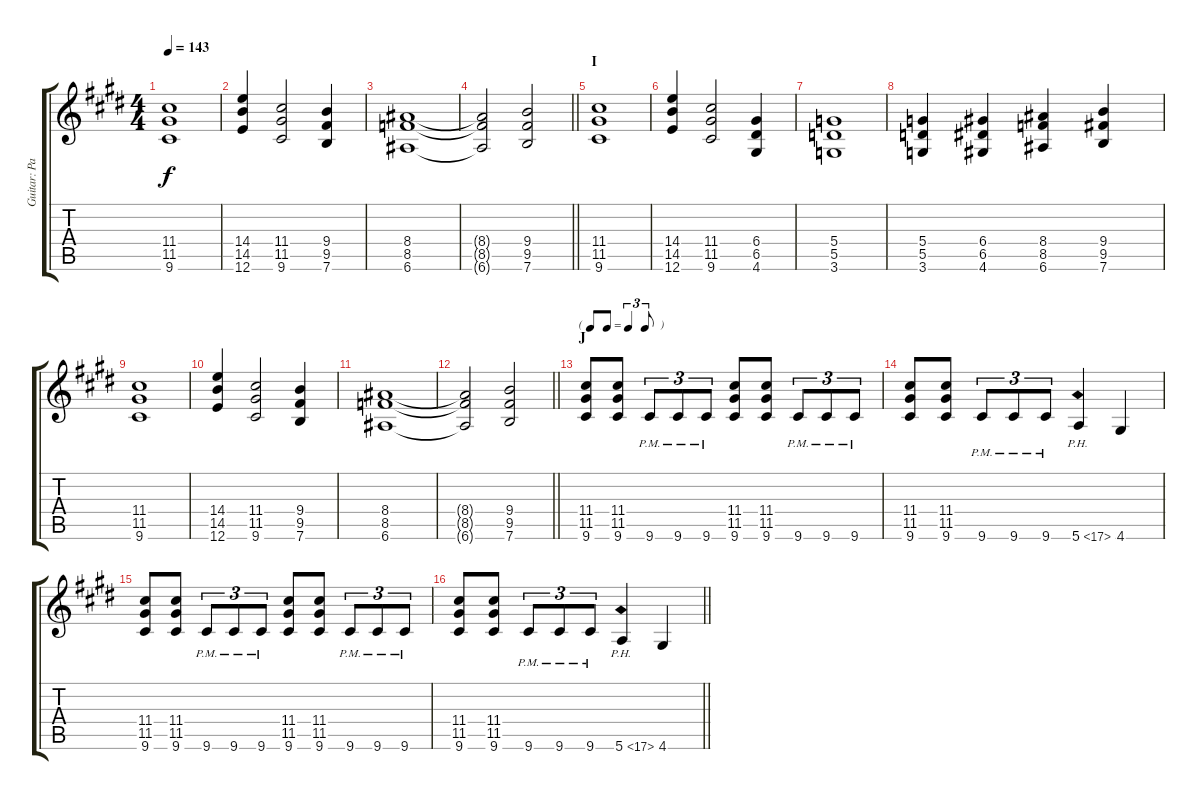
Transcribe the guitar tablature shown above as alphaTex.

\track ("Guitar: Paul" "Guitar: Pa") {instrument overdrivenguitar}
\staff {score tabs}
\tuning (E4 B3 G3 D3 A2 E2) {hide}
\ts (4 4)
\tempo 143
\clef g2
\ks e
(11.4 11.5 9.6).1{dy f} |
(14.4 14.5 12.6).4 (11.4 11.5 9.6).2 (9.4 9.5 7.6).4 |
(8.4 8.5 6.6).1 |
\barLineRight lightlight
(8.4{t} 8.5{t} 6.6{t}).2 (9.4 9.5 7.6).2 |
\section ("" "I")
(11.4 11.5 9.6).1 |
(14.4 14.5 12.6).4 (11.4 11.5 9.6).2 (6.4 6.5 4.6).4 |
(5.4 5.5 3.6).1 |
(5.4 5.5 3.6).4 (6.4 6.5 4.6).4 (8.4 8.5 6.6).4 (9.4 9.5 7.6).4 |
(11.4 11.5 9.6).1 |
(14.4 14.5 12.6).4 (11.4 11.5 9.6).2 (9.4 9.5 7.6).4 |
(8.4 8.5 6.6).1 |
\barLineRight lightlight
(8.4{t} 8.5{t} 6.6{t}).2 (9.4 9.5 7.6).2 |
\tf triplet8th
\section ("" "J")
(11.4 11.5 9.6).8 (11.4 11.5 9.6).8 9.6{pm}.8{tu (3 2)} 9.6{pm}.8{tu (3 2)} 9.6{pm}.8{tu (3 2)} (11.4 11.5 9.6).8 (11.4 11.5 9.6).8 9.6{pm}.8{tu (3 2)} 9.6{pm}.8{tu (3 2)} 9.6{pm}.8{tu (3 2)} |
(11.4 11.5 9.6).8 (11.4 11.5 9.6).8 9.6{pm}.8{tu (3 2)} 9.6{pm}.8{tu (3 2)} 9.6{pm}.8{tu (3 2)} 5.6{ph 12}.4 4.6.4 |
(11.4 11.5 9.6).8 (11.4 11.5 9.6).8 9.6{pm}.8{tu (3 2)} 9.6{pm}.8{tu (3 2)} 9.6{pm}.8{tu (3 2)} (11.4 11.5 9.6).8 (11.4 11.5 9.6).8 9.6{pm}.8{tu (3 2)} 9.6{pm}.8{tu (3 2)} 9.6{pm}.8{tu (3 2)} |
\barLineRight lightlight
(11.4 11.5 9.6).8 (11.4 11.5 9.6).8 9.6{pm}.8{tu (3 2)} 9.6{pm}.8{tu (3 2)} 9.6{pm}.8{tu (3 2)} 5.6{ph 12}.4 4.6.4
